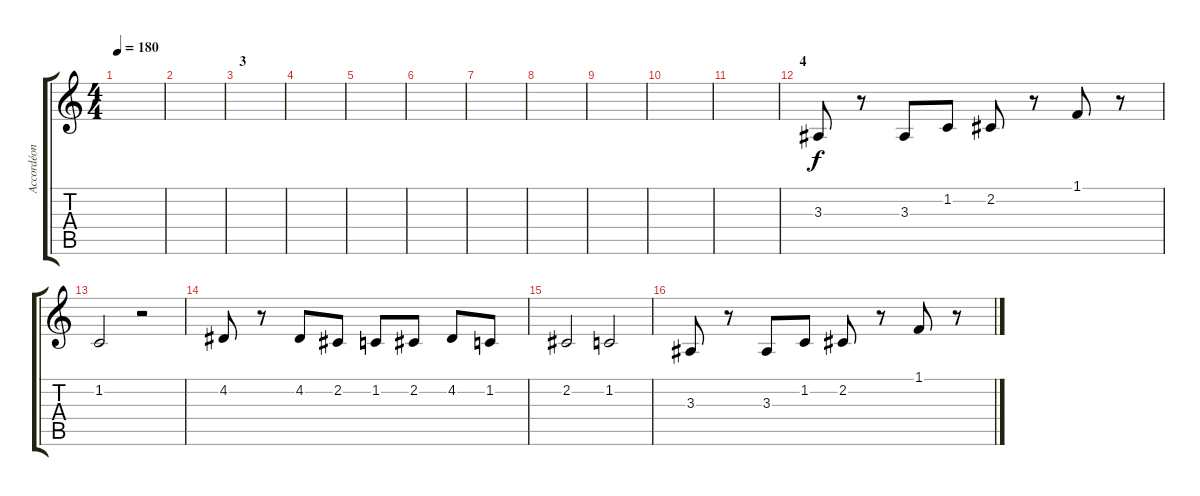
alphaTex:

\track ("Accordéon" "Accordéon") {instrument accordion}
\staff {score tabs}
\tuning (E4 B3 G3 D3 A2 E2) {hide}
\ts (4 4)
\tempo 180
\clef g2
\ks c
|
|
\section ("" "3")
|
|
|
|
|
|
|
|
|
\section ("" "4")
3.3.8 r.8 3.3.8 1.2.8 2.2.8 r.8 1.1.8 r.8 |
1.2.2 r.2 |
4.2.8 r.8 4.2.8 2.2.8 1.2.8 2.2.8 4.2.8 1.2.8 |
2.2.2 1.2.2 |
3.3.8 r.8 3.3.8 1.2.8 2.2.8 r.8 1.1.8 r.8
